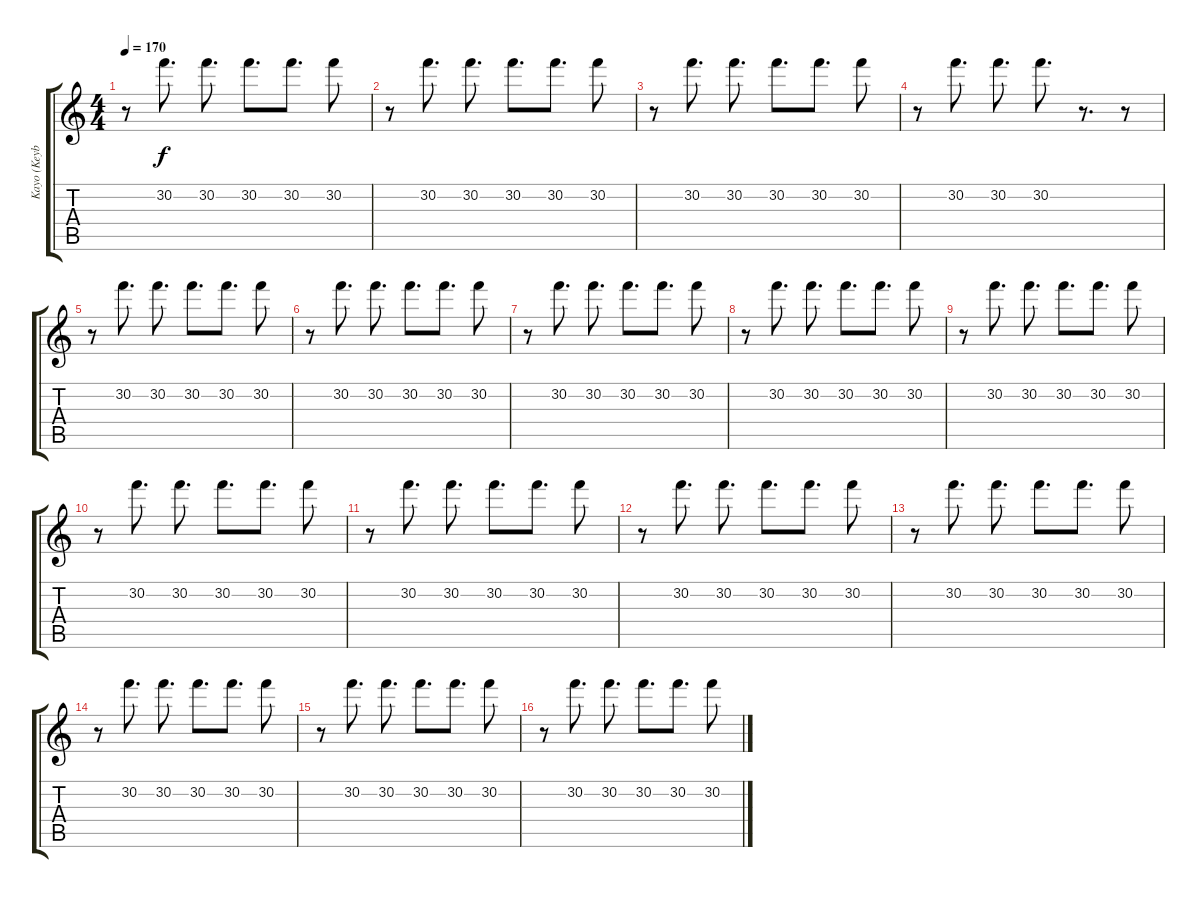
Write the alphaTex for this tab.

\track ("Kayo (Keyboard)" "Kayo (Keyb") {instrument woodblock}
\staff {score tabs}
\tuning (E4 B3 G3 D3 A2 E2) {hide}
\ts (4 4)
\tempo 170
\clef g2
\ks c
r.8{dy f} 30.2.8{d} 30.2.8{d} 30.2.8{d} 30.2.8{d} 30.2.8 |
r.8 30.2.8{d} 30.2.8{d} 30.2.8{d} 30.2.8{d} 30.2.8 |
r.8 30.2.8{d} 30.2.8{d} 30.2.8{d} 30.2.8{d} 30.2.8 |
r.8 30.2.8{d} 30.2.8{d} 30.2.8{d} r.8{d} r.8 |
r.8 30.2.8{d} 30.2.8{d} 30.2.8{d} 30.2.8{d} 30.2.8 |
r.8 30.2.8{d} 30.2.8{d} 30.2.8{d} 30.2.8{d} 30.2.8 |
r.8 30.2.8{d} 30.2.8{d} 30.2.8{d} 30.2.8{d} 30.2.8 |
r.8 30.2.8{d} 30.2.8{d} 30.2.8{d} 30.2.8{d} 30.2.8 |
r.8 30.2.8{d} 30.2.8{d} 30.2.8{d} 30.2.8{d} 30.2.8 |
r.8 30.2.8{d} 30.2.8{d} 30.2.8{d} 30.2.8{d} 30.2.8 |
r.8 30.2.8{d} 30.2.8{d} 30.2.8{d} 30.2.8{d} 30.2.8 |
r.8 30.2.8{d} 30.2.8{d} 30.2.8{d} 30.2.8{d} 30.2.8 |
r.8 30.2.8{d} 30.2.8{d} 30.2.8{d} 30.2.8{d} 30.2.8 |
r.8 30.2.8{d} 30.2.8{d} 30.2.8{d} 30.2.8{d} 30.2.8 |
r.8 30.2.8{d} 30.2.8{d} 30.2.8{d} 30.2.8{d} 30.2.8 |
r.8 30.2.8{d} 30.2.8{d} 30.2.8{d} 30.2.8{d} 30.2.8
